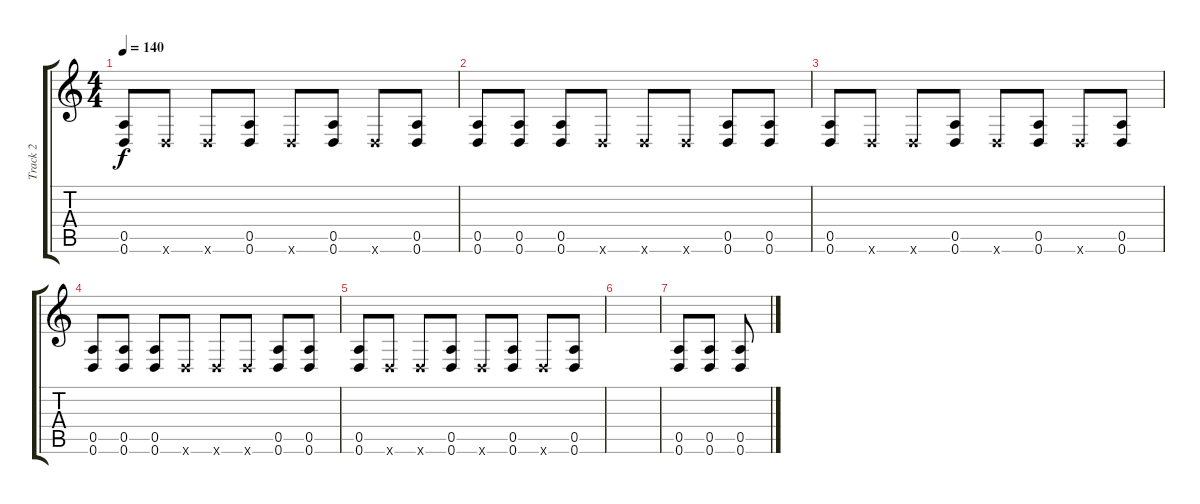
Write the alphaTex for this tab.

\track ("Track 2" "Track 2") {instrument distortionguitar}
\staff {score tabs}
\tuning (E4 B3 G3 D3 A2 D2) {hide}
\ts (4 4)
\tempo 140
\clef g2
\ks c
(0.5 0.6).8{dy f} 0.6{x}.8 0.6{x}.8 (0.5 0.6).8 0.6{x}.8 (0.5 0.6).8 0.6{x}.8 (0.5 0.6).8 |
(0.5 0.6).8 (0.5 0.6).8 (0.5 0.6).8 0.6{x}.8 0.6{x}.8 0.6{x}.8 (0.5 0.6).8 (0.5 0.6).8 |
(0.5 0.6).8 0.6{x}.8 0.6{x}.8 (0.5 0.6).8 0.6{x}.8 (0.5 0.6).8 0.6{x}.8 (0.5 0.6).8 |
(0.5 0.6).8 (0.5 0.6).8 (0.5 0.6).8 0.6{x}.8 0.6{x}.8 0.6{x}.8 (0.5 0.6).8 (0.5 0.6).8 |
(0.5 0.6).8 0.6{x}.8 0.6{x}.8 (0.5 0.6).8 0.6{x}.8 (0.5 0.6).8 0.6{x}.8 (0.5 0.6).8 |
|
(0.5 0.6).8 (0.5 0.6).8 (0.5 0.6).8
